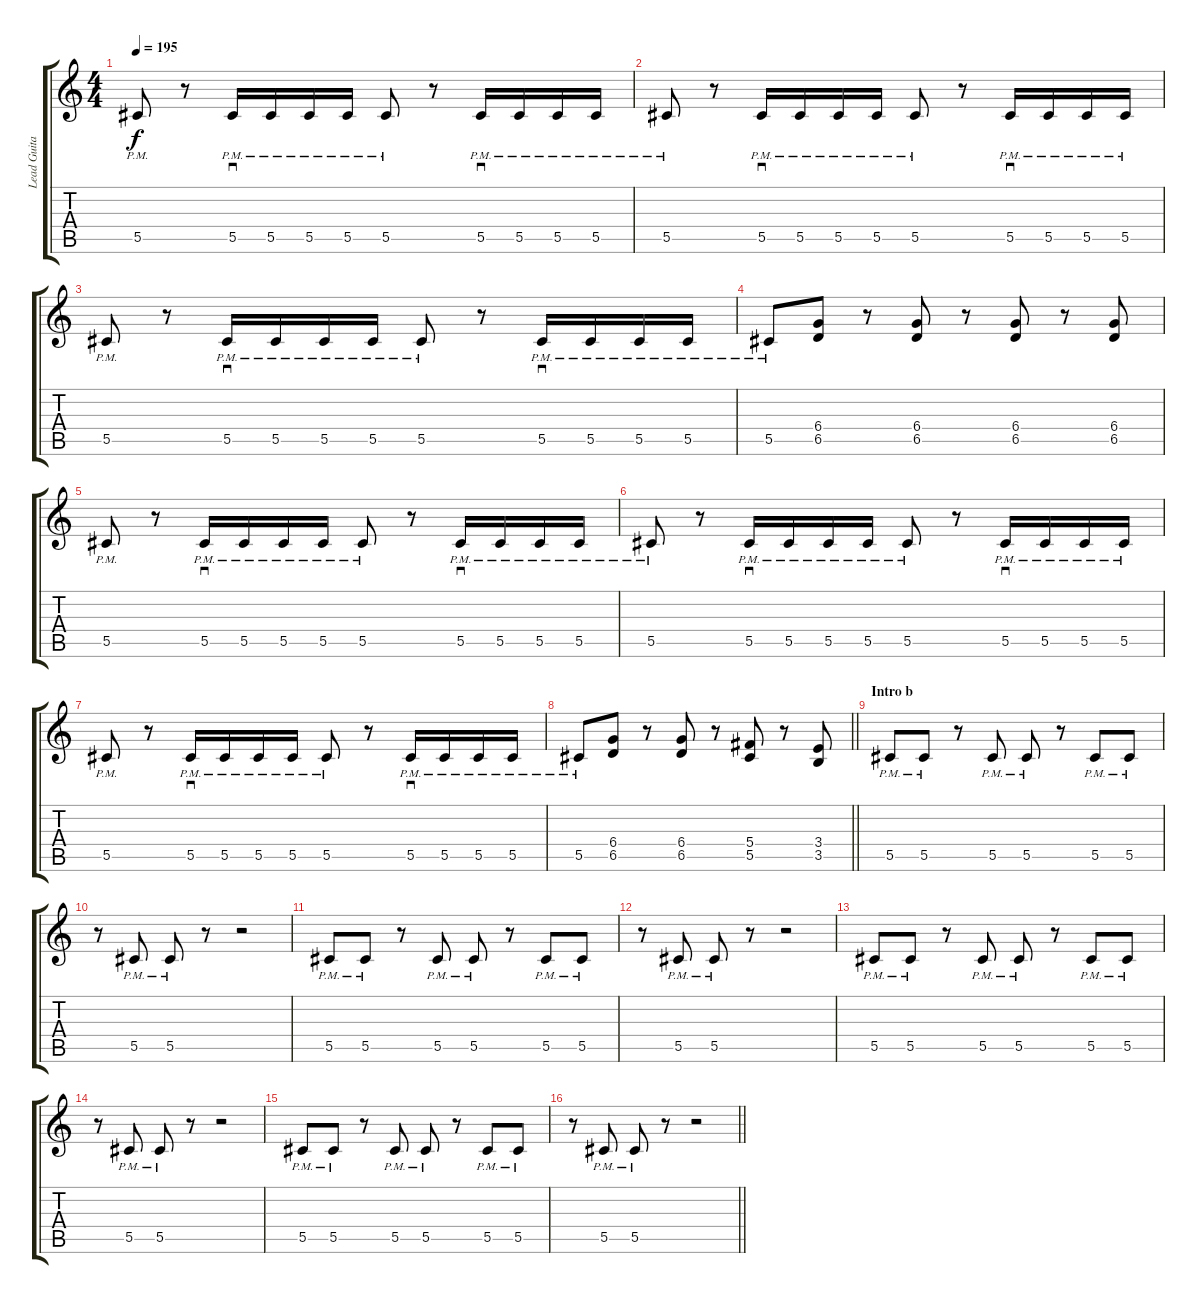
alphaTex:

\track ("Lead Guitar 1" "Lead Guita") {instrument overdrivenguitar}
\staff {score tabs}
\tuning (Eb4 Bb3 Gb3 Db3 Ab2 Eb2) {hide}
\ts (4 4)
\tempo 195
\clef g2
\ks c
5.5{pm}.8{dy f} r.8 5.5{pm}.16{sd} 5.5{pm}.16 5.5{pm}.16 5.5{pm}.16 5.5{pm}.8 r.8 5.5{pm}.16{sd} 5.5{pm}.16 5.5{pm}.16 5.5{pm}.16 |
5.5{pm}.8 r.8 5.5{pm}.16{sd} 5.5{pm}.16 5.5{pm}.16 5.5{pm}.16 5.5{pm}.8 r.8 5.5{pm}.16{sd} 5.5{pm}.16 5.5{pm}.16 5.5{pm}.16 |
5.5{pm}.8 r.8 5.5{pm}.16{sd} 5.5{pm}.16 5.5{pm}.16 5.5{pm}.16 5.5{pm}.8 r.8 5.5{pm}.16{sd} 5.5{pm}.16 5.5{pm}.16 5.5{pm}.16 |
5.5{pm}.8 (6.4 6.5).8 r.8 (6.4 6.5).8 r.8 (6.4 6.5).8 r.8 (6.4 6.5).8 |
5.5{pm}.8 r.8 5.5{pm}.16{sd} 5.5{pm}.16 5.5{pm}.16 5.5{pm}.16 5.5{pm}.8 r.8 5.5{pm}.16{sd} 5.5{pm}.16 5.5{pm}.16 5.5{pm}.16 |
5.5{pm}.8 r.8 5.5{pm}.16{sd} 5.5{pm}.16 5.5{pm}.16 5.5{pm}.16 5.5{pm}.8 r.8 5.5{pm}.16{sd} 5.5{pm}.16 5.5{pm}.16 5.5{pm}.16 |
5.5{pm}.8 r.8 5.5{pm}.16{sd} 5.5{pm}.16 5.5{pm}.16 5.5{pm}.16 5.5{pm}.8 r.8 5.5{pm}.16{sd} 5.5{pm}.16 5.5{pm}.16 5.5{pm}.16 |
\barLineRight lightlight
5.5{pm}.8 (6.4 6.5).8 r.8 (6.4 6.5).8 r.8 (5.4 5.5).8 r.8 (3.4 3.5).8 |
\section ("" "Intro b")
5.5{pm}.8 5.5{pm}.8 r.8 5.5{pm}.8 5.5{pm}.8 r.8 5.5{pm}.8 5.5{pm}.8 |
r.8 5.5{pm}.8 5.5{pm}.8 r.8 r.2 |
5.5{pm}.8 5.5{pm}.8 r.8 5.5{pm}.8 5.5{pm}.8 r.8 5.5{pm}.8 5.5{pm}.8 |
r.8 5.5{pm}.8 5.5{pm}.8 r.8 r.2 |
5.5{pm}.8 5.5{pm}.8 r.8 5.5{pm}.8 5.5{pm}.8 r.8 5.5{pm}.8 5.5{pm}.8 |
r.8 5.5{pm}.8 5.5{pm}.8 r.8 r.2 |
5.5{pm}.8 5.5{pm}.8 r.8 5.5{pm}.8 5.5{pm}.8 r.8 5.5{pm}.8 5.5{pm}.8 |
\barLineRight lightlight
r.8 5.5{pm}.8 5.5{pm}.8 r.8 r.2
